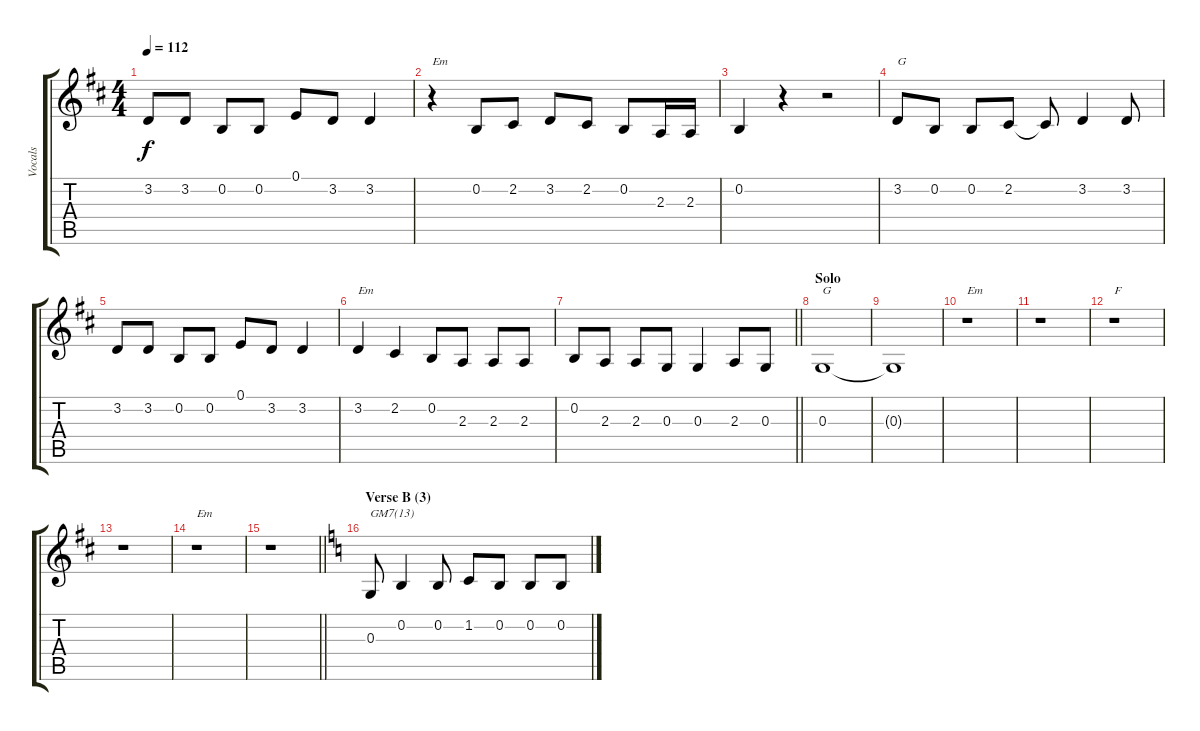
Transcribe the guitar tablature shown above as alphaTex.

\track ("Vocals" "Vocals") {instrument sopranosax}
\staff {score tabs}
\tuning (E4 B3 G3 D3 A2 E2) {hide}
\ts (4 4)
\tempo 112
\clef g2
\ks bminor
3.2.8{dy f} 3.2.8 0.2.8 0.2.8 0.1.8 3.2.8 3.2.4 |
r.4{txt "Em"} 0.2.8 2.2.8 3.2.8 2.2.8 0.2.8 2.3.16 2.3.16 |
0.2.4 r.4 r.2 |
3.2.8{txt "G"} 0.2.8 0.2.8 2.2.8 2.2{t}.8 3.2.4 3.2.8 |
3.2.8 3.2.8 0.2.8 0.2.8 0.1.8 3.2.8 3.2.4 |
3.2.4{txt "Em"} 2.2.4 0.2.8 2.3.8 2.3.8 2.3.8 |
\barLineRight lightlight
0.2.8 2.3.8 2.3.8 0.3.8 0.3.4 2.3.8 0.3.8 |
\section ("" "Solo")
0.3.1{txt "G"} |
0.3{t}.1 |
r.1{txt "Em"} |
r.1 |
r.1{txt "F"} |
r.1 |
r.1{txt "Em"} |
\barLineRight lightlight
r.1 |
\section ("" "Verse B (3)")
\ks aminor
0.3.8{txt "GM7(13)"} 0.2.4 0.2.8 1.2.8 0.2.8 0.2.8 0.2.8
